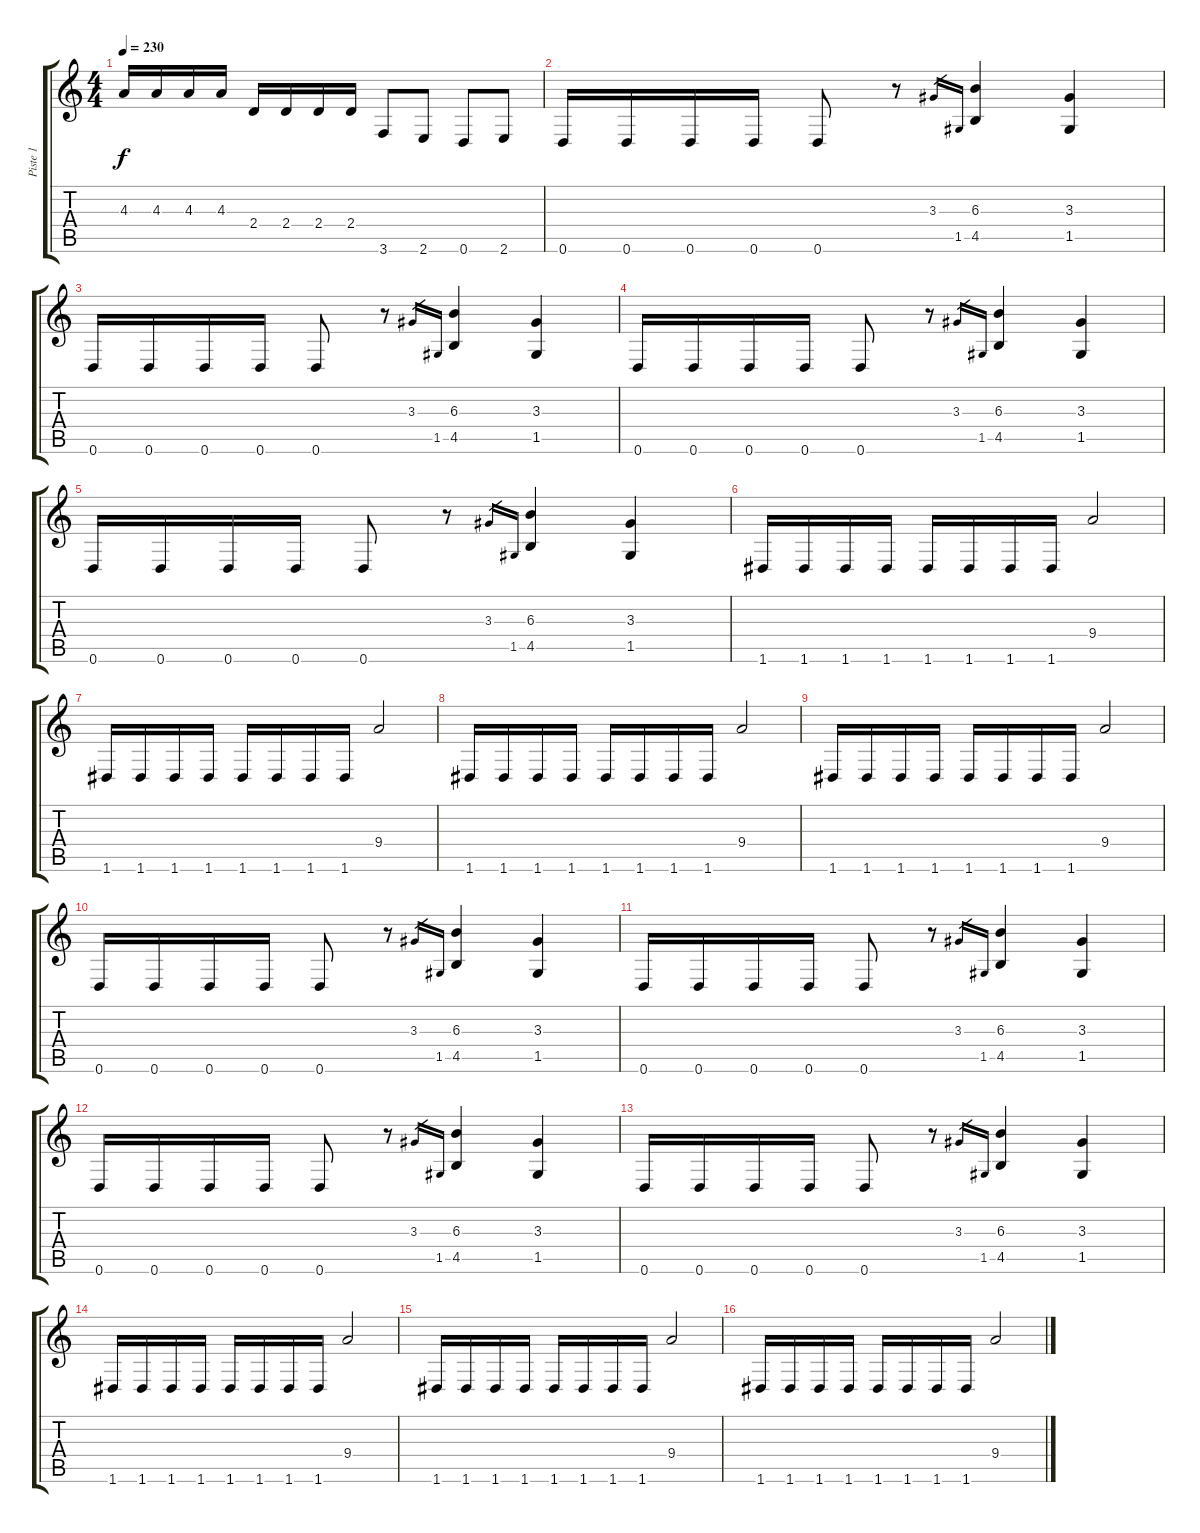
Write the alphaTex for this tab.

\track ("Piste 1" "Piste 1") {instrument distortionguitar}
\staff {score tabs}
\tuning (D4 A3 F3 C3 G2 D2) {hide}
\ts (4 4)
\tempo 230
\clef g2
\ks c
4.3.16{dy f} 4.3.16 4.3.16 4.3.16 2.4.16 2.4.16 2.4.16 2.4.16 3.6.8 2.6.8 0.6.8 2.6.8 |
0.6.16 0.6.16 0.6.16 0.6.16 0.6.8 r.8 3.3.16{gr} 1.5.16{gr} (6.3 4.5).4 (3.3 1.5).4 |
0.6.16 0.6.16 0.6.16 0.6.16 0.6.8 r.8 3.3.16{gr} 1.5.16{gr} (6.3 4.5).4 (3.3 1.5).4 |
0.6.16 0.6.16 0.6.16 0.6.16 0.6.8 r.8 3.3.16{gr} 1.5.16{gr} (6.3 4.5).4 (3.3 1.5).4 |
0.6.16 0.6.16 0.6.16 0.6.16 0.6.8 r.8 3.3.16{gr} 1.5.16{gr} (6.3 4.5).4 (3.3 1.5).4 |
1.6.16{instrument distortionguitar} 1.6.16 1.6.16 1.6.16 1.6.16 1.6.16 1.6.16 1.6.16 9.4.2{instrument guitarharmonics} |
1.6.16{instrument distortionguitar} 1.6.16 1.6.16 1.6.16 1.6.16 1.6.16 1.6.16 1.6.16 9.4.2{instrument guitarharmonics} |
1.6.16{instrument distortionguitar} 1.6.16 1.6.16 1.6.16 1.6.16 1.6.16 1.6.16 1.6.16 9.4.2{instrument guitarharmonics} |
1.6.16{instrument distortionguitar} 1.6.16 1.6.16 1.6.16 1.6.16 1.6.16 1.6.16 1.6.16 9.4.2{instrument guitarharmonics} |
0.6.16{instrument distortionguitar} 0.6.16 0.6.16 0.6.16 0.6.8 r.8 3.3.16{gr} 1.5.16{gr} (6.3 4.5).4 (3.3 1.5).4 |
0.6.16 0.6.16 0.6.16 0.6.16 0.6.8 r.8 3.3.16{gr} 1.5.16{gr} (6.3 4.5).4 (3.3 1.5).4 |
0.6.16 0.6.16 0.6.16 0.6.16 0.6.8 r.8 3.3.16{gr} 1.5.16{gr} (6.3 4.5).4 (3.3 1.5).4 |
0.6.16 0.6.16 0.6.16 0.6.16 0.6.8 r.8 3.3.16{gr} 1.5.16{gr} (6.3 4.5).4 (3.3 1.5).4 |
1.6.16{instrument distortionguitar} 1.6.16 1.6.16 1.6.16 1.6.16 1.6.16 1.6.16 1.6.16 9.4.2{instrument guitarharmonics} |
1.6.16{instrument distortionguitar} 1.6.16 1.6.16 1.6.16 1.6.16 1.6.16 1.6.16 1.6.16 9.4.2{instrument guitarharmonics} |
1.6.16{instrument distortionguitar} 1.6.16 1.6.16 1.6.16 1.6.16 1.6.16 1.6.16 1.6.16 9.4.2{instrument guitarharmonics}
